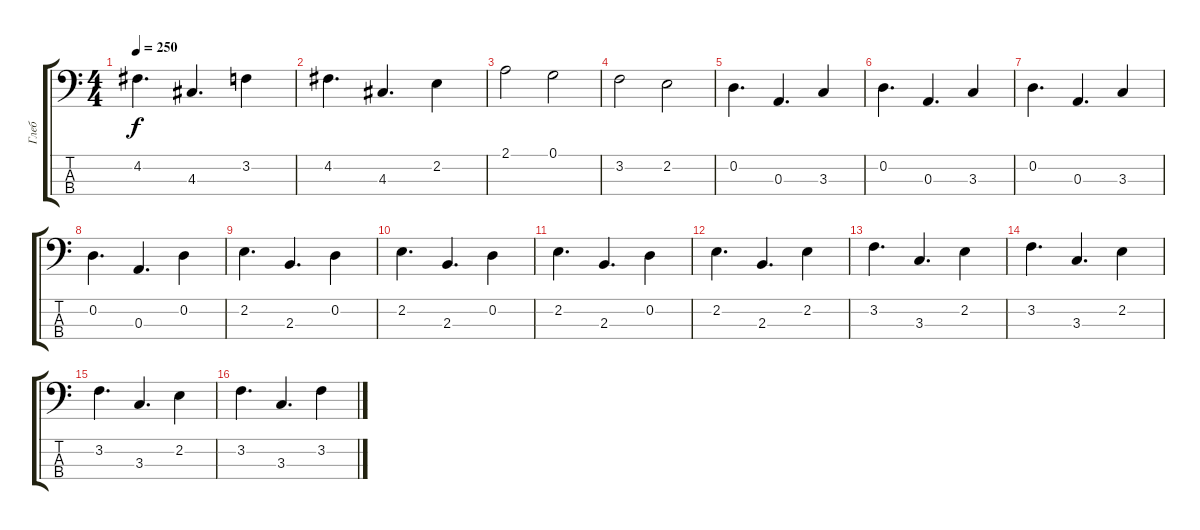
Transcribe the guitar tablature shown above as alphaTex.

\track ("Глеб" "Глеб") {instrument electricbasspick}
\staff {score tabs}
\tuning (G2 D2 A1 E1) {hide}
\ts (4 4)
\tempo 250
\clef f4
\ks c
4.2.4{d dy f} 4.3.4{d} 3.2.4 |
4.2.4{d} 4.3.4{d} 2.2.4 |
2.1.2 0.1.2 |
3.2.2 2.2.2 |
0.2.4{d} 0.3.4{d} 3.3.4 |
0.2.4{d} 0.3.4{d} 3.3.4 |
0.2.4{d} 0.3.4{d} 3.3.4 |
0.2.4{d} 0.3.4{d} 0.2.4 |
2.2.4{d} 2.3.4{d} 0.2.4 |
2.2.4{d} 2.3.4{d} 0.2.4 |
2.2.4{d} 2.3.4{d} 0.2.4 |
2.2.4{d} 2.3.4{d} 2.2.4 |
3.2.4{d} 3.3.4{d} 2.2.4 |
3.2.4{d} 3.3.4{d} 2.2.4 |
3.2.4{d} 3.3.4{d} 2.2.4 |
3.2.4{d} 3.3.4{d} 3.2.4
